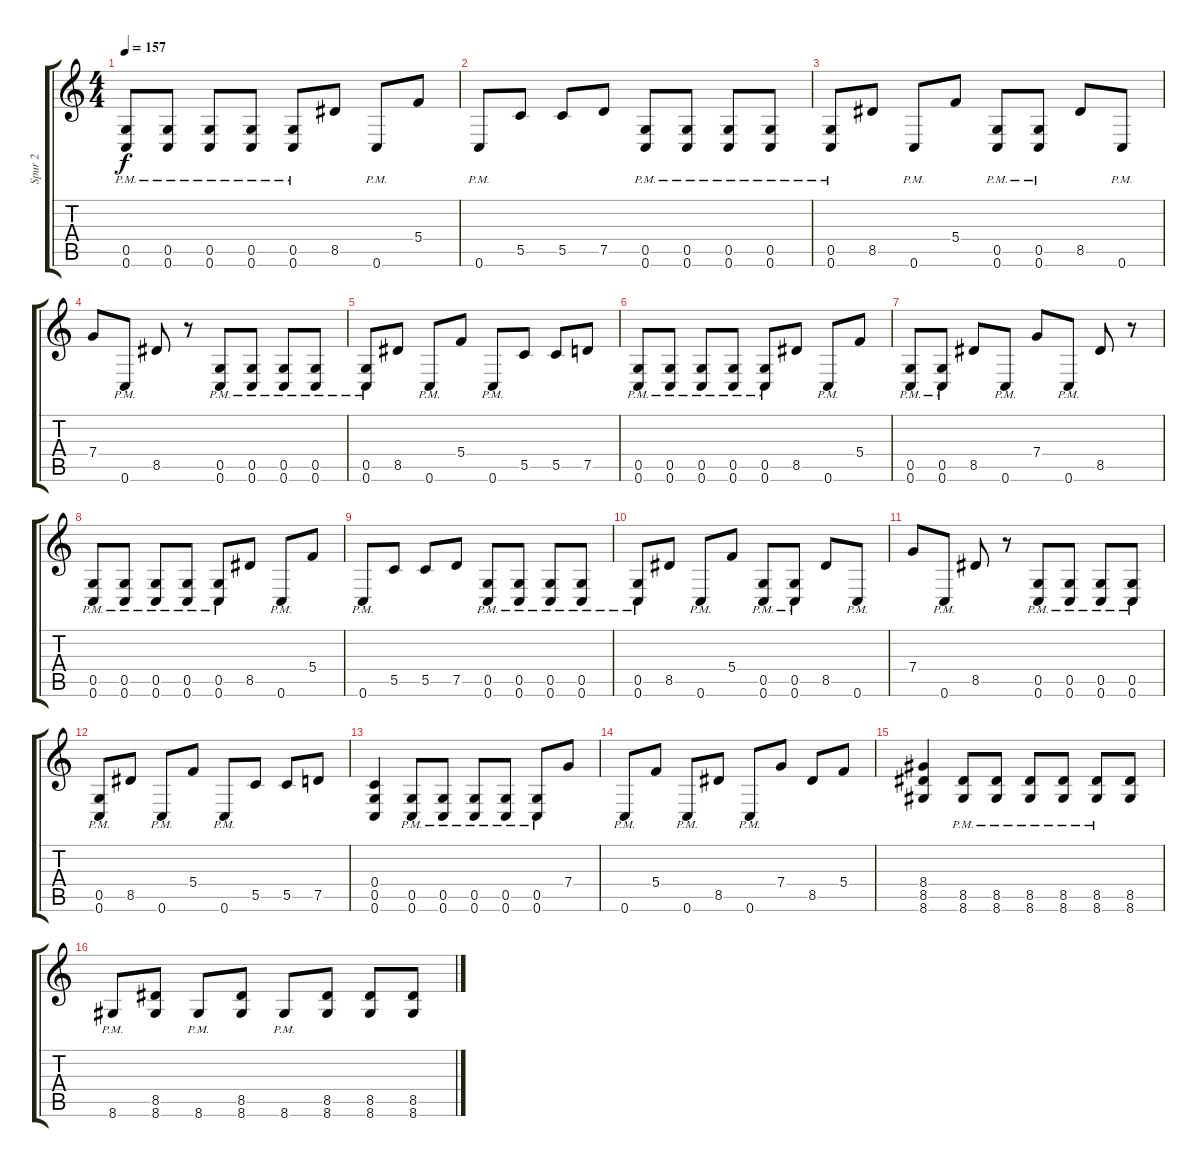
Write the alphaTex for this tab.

\track ("Spur 2" "Spur 2") {instrument distortionguitar}
\staff {score tabs}
\tuning (D4 A3 F3 C3 G2 C2) {hide}
\ts (4 4)
\tempo 157
\clef g2
\ks c
(0.5{pm} 0.6{pm}).8{dy f} (0.5{pm} 0.6{pm}).8 (0.5{pm} 0.6{pm}).8 (0.5{pm} 0.6{pm}).8 (0.5{pm} 0.6{pm}).8 8.5.8 0.6{pm}.8 5.4.8 |
0.6{pm}.8 5.5.8 5.5.8 7.5.8 (0.5{pm} 0.6{pm}).8 (0.5{pm} 0.6{pm}).8 (0.5{pm} 0.6{pm}).8 (0.5{pm} 0.6{pm}).8 |
(0.5{pm} 0.6{pm}).8 8.5.8 0.6{pm}.8 5.4.8 (0.5{pm} 0.6{pm}).8 (0.5{pm} 0.6{pm}).8 8.5.8 0.6{pm}.8 |
7.4.8 0.6{pm}.8 8.5.8 r.8 (0.5{pm} 0.6{pm}).8 (0.5{pm} 0.6{pm}).8 (0.5{pm} 0.6{pm}).8 (0.5{pm} 0.6{pm}).8 |
(0.5{pm} 0.6{pm}).8 8.5.8 0.6{pm}.8 5.4.8 0.6{pm}.8 5.5.8 5.5.8 7.5.8 |
(0.5{pm} 0.6{pm}).8 (0.5{pm} 0.6{pm}).8 (0.5{pm} 0.6{pm}).8 (0.5{pm} 0.6{pm}).8 (0.5{pm} 0.6{pm}).8 8.5.8 0.6{pm}.8 5.4.8 |
(0.5{pm} 0.6{pm}).8 (0.5{pm} 0.6{pm}).8 8.5.8 0.6{pm}.8 7.4.8 0.6{pm}.8 8.5.8 r.8 |
(0.5{pm} 0.6{pm}).8 (0.5{pm} 0.6{pm}).8 (0.5{pm} 0.6{pm}).8 (0.5{pm} 0.6{pm}).8 (0.5{pm} 0.6{pm}).8 8.5.8 0.6{pm}.8 5.4.8 |
0.6{pm}.8 5.5.8 5.5.8 7.5.8 (0.5{pm} 0.6{pm}).8 (0.5{pm} 0.6{pm}).8 (0.5{pm} 0.6{pm}).8 (0.5{pm} 0.6{pm}).8 |
(0.5{pm} 0.6{pm}).8 8.5.8 0.6{pm}.8 5.4.8 (0.5{pm} 0.6{pm}).8 (0.5{pm} 0.6{pm}).8 8.5.8 0.6{pm}.8 |
7.4.8 0.6{pm}.8 8.5.8 r.8 (0.5{pm} 0.6{pm}).8 (0.5{pm} 0.6{pm}).8 (0.5{pm} 0.6{pm}).8 (0.5{pm} 0.6{pm}).8 |
(0.5{pm} 0.6{pm}).8 8.5.8 0.6{pm}.8 5.4.8 0.6{pm}.8 5.5.8 5.5.8 7.5.8 |
(0.4 0.5 0.6).4 (0.5{pm} 0.6{pm}).8 (0.5{pm} 0.6{pm}).8 (0.5{pm} 0.6{pm}).8 (0.5{pm} 0.6{pm}).8 (0.5{pm} 0.6{pm}).8 7.4.8 |
0.6{pm}.8 5.4.8 0.6{pm}.8 8.5.8 0.6{pm}.8 7.4.8 8.5.8 5.4.8 |
(8.4 8.5 8.6).4 (8.5{pm} 8.6{pm}).8 (8.5{pm} 8.6{pm}).8 (8.5{pm} 8.6{pm}).8 (8.5{pm} 8.6{pm}).8 (8.5{pm} 8.6{pm}).8 (8.5 8.6).8 |
8.6{pm}.8 (8.5 8.6).8 8.6{pm}.8 (8.5 8.6).8 8.6{pm}.8 (8.5 8.6).8 (8.5 8.6).8 (8.5 8.6).8
